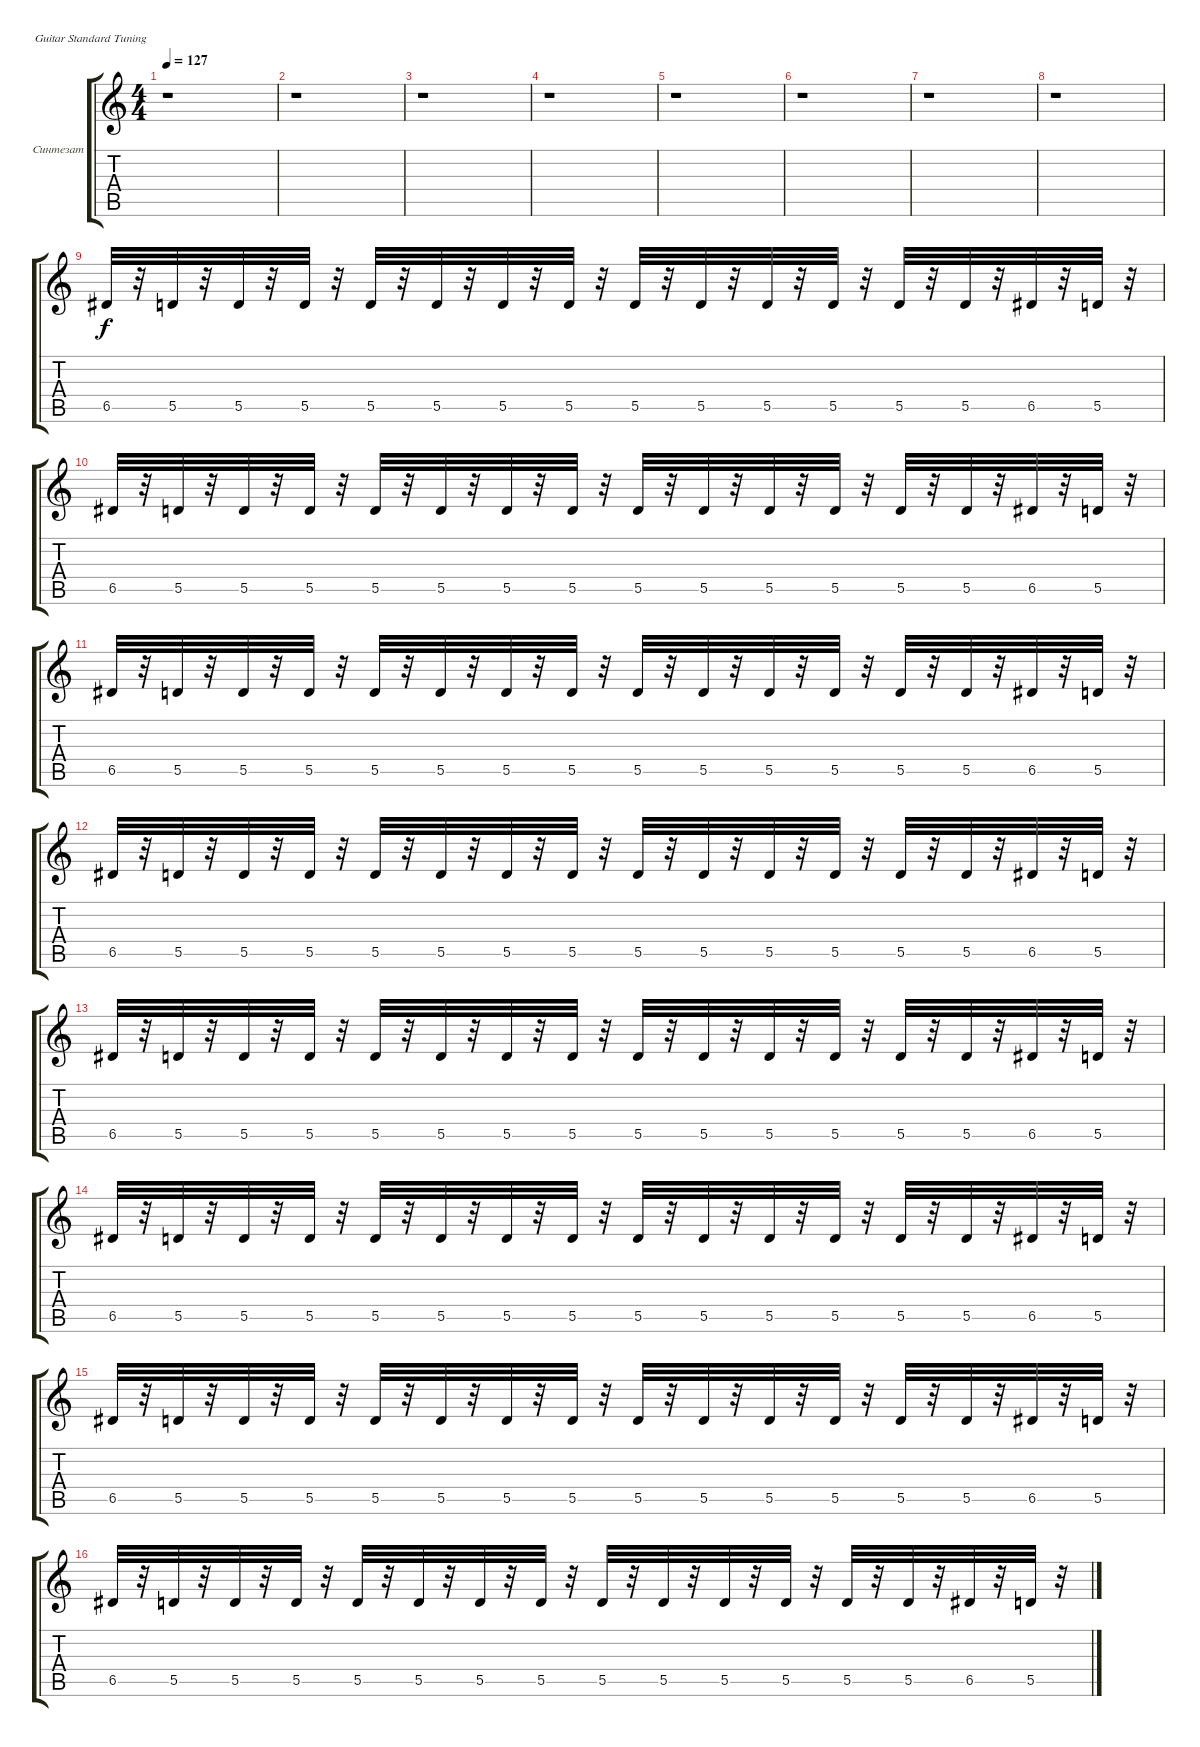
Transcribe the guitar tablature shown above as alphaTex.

\bracketExtendMode groupsimilarinstruments
\firstSystemTrackNameOrientation horizontal
\otherSystemsTrackNameOrientation horizontal
\track ("Синтезатор" "Синтезат") {instrument lead8bassandlead}
\staff {score tabs}
\tuning (E4 B3 G3 D3 A2 E2)
\displaytranspose 12
\ts (4 4)
\tempo 127
\clef g2
\ks c
r.1{dy f} |
r.1 |
r.1 |
r.1 |
r.1 |
r.1 |
r.1 |
r.1 |
6.5.32 r.32 5.5.32 r.32 5.5.32 r.32 5.5.32 r.32 5.5.32 r.32 5.5.32 r.32 5.5.32 r.32 5.5.32 r.32 5.5.32 r.32 5.5.32 r.32 5.5.32 r.32 5.5.32 r.32 5.5.32 r.32 5.5.32 r.32 6.5.32 r.32 5.5.32 r.32 |
6.5.32 r.32 5.5.32 r.32 5.5.32 r.32 5.5.32 r.32 5.5.32 r.32 5.5.32 r.32 5.5.32 r.32 5.5.32 r.32 5.5.32 r.32 5.5.32 r.32 5.5.32 r.32 5.5.32 r.32 5.5.32 r.32 5.5.32 r.32 6.5.32 r.32 5.5.32 r.32 |
6.5.32 r.32 5.5.32 r.32 5.5.32 r.32 5.5.32 r.32 5.5.32 r.32 5.5.32 r.32 5.5.32 r.32 5.5.32 r.32 5.5.32 r.32 5.5.32 r.32 5.5.32 r.32 5.5.32 r.32 5.5.32 r.32 5.5.32 r.32 6.5.32 r.32 5.5.32 r.32 |
6.5.32 r.32 5.5.32 r.32 5.5.32 r.32 5.5.32 r.32 5.5.32 r.32 5.5.32 r.32 5.5.32 r.32 5.5.32 r.32 5.5.32 r.32 5.5.32 r.32 5.5.32 r.32 5.5.32 r.32 5.5.32 r.32 5.5.32 r.32 6.5.32 r.32 5.5.32 r.32 |
6.5.32 r.32 5.5.32 r.32 5.5.32 r.32 5.5.32 r.32 5.5.32 r.32 5.5.32 r.32 5.5.32 r.32 5.5.32 r.32 5.5.32 r.32 5.5.32 r.32 5.5.32 r.32 5.5.32 r.32 5.5.32 r.32 5.5.32 r.32 6.5.32 r.32 5.5.32 r.32 |
6.5.32 r.32 5.5.32 r.32 5.5.32 r.32 5.5.32 r.32 5.5.32 r.32 5.5.32 r.32 5.5.32 r.32 5.5.32 r.32 5.5.32 r.32 5.5.32 r.32 5.5.32 r.32 5.5.32 r.32 5.5.32 r.32 5.5.32 r.32 6.5.32 r.32 5.5.32 r.32 |
6.5.32 r.32 5.5.32 r.32 5.5.32 r.32 5.5.32 r.32 5.5.32 r.32 5.5.32 r.32 5.5.32 r.32 5.5.32 r.32 5.5.32 r.32 5.5.32 r.32 5.5.32 r.32 5.5.32 r.32 5.5.32 r.32 5.5.32 r.32 6.5.32 r.32 5.5.32 r.32 |
6.5.32 r.32 5.5.32 r.32 5.5.32 r.32 5.5.32 r.32 5.5.32 r.32 5.5.32 r.32 5.5.32 r.32 5.5.32 r.32 5.5.32 r.32 5.5.32 r.32 5.5.32 r.32 5.5.32 r.32 5.5.32 r.32 5.5.32 r.32 6.5.32 r.32 5.5.32 r.32
